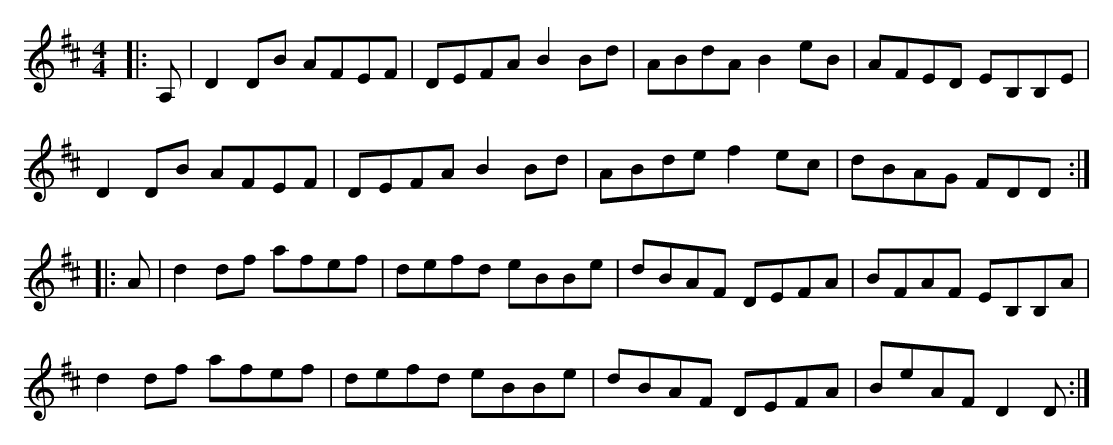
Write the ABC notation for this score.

X:1
M:4/4
K:D
|:A,|D2 DB AFEF|DEFA B2 Bd|ABdA B2 eB|AFED EB,B,E|
D2 DB AFEF|DEFA B2 Bd|ABde f2 ec|dBAG FDD:|
|:A|d2 df afef|defd eBBe|dBAF DEFA|BFAF EB,B,A|
d2 df afef|defd eBBe|dBAF DEFA|BeAF D2 D:|
